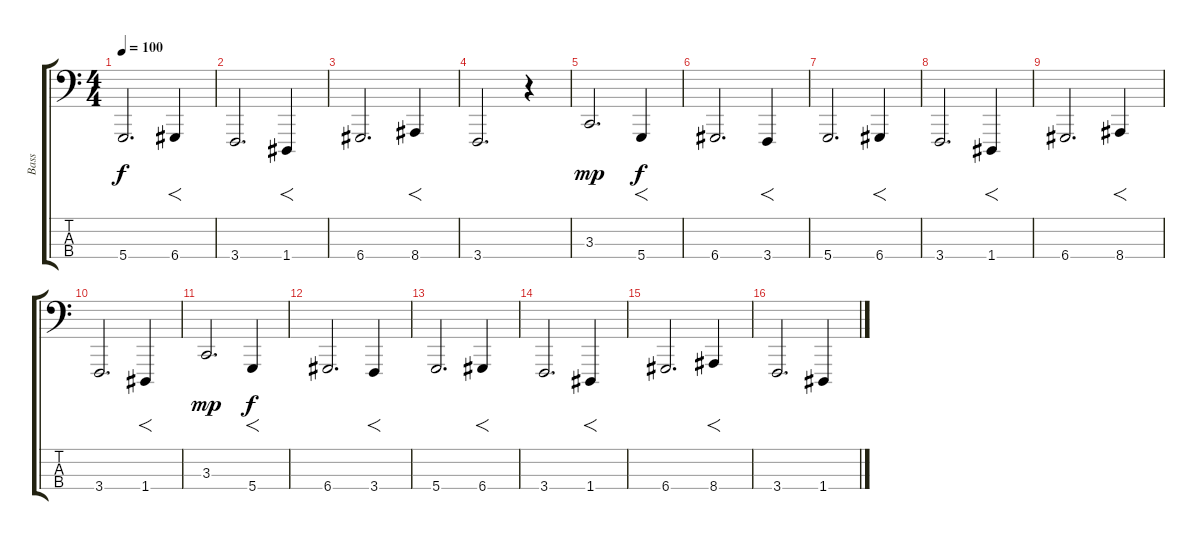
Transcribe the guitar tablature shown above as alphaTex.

\track ("Bass" "Bass") {instrument flute}
\staff {score tabs}
\tuning (G2 D2 A1 D1) {hide}
\ts (4 4)
\tempo 100
\clef f4
\ks c
5.4.2{d dy f} 6.4.4{f} |
3.4.2{d} 1.4.4{f} |
6.4.2{d} 8.4.4{f} |
3.4.2{d} r.4 |
3.3.2{d dy mp} 5.4.4{f dy f} |
6.4.2{d} 3.4.4{f} |
5.4.2{d} 6.4.4{f} |
3.4.2{d} 1.4.4{f} |
6.4.2{d} 8.4.4{f} |
3.4.2{d} 1.4.4{f} |
3.3.2{d dy mp} 5.4.4{f dy f} |
6.4.2{d} 3.4.4{f} |
5.4.2{d} 6.4.4{f} |
3.4.2{d} 1.4.4{f} |
6.4.2{d} 8.4.4{f} |
3.4.2{d} 1.4.4
